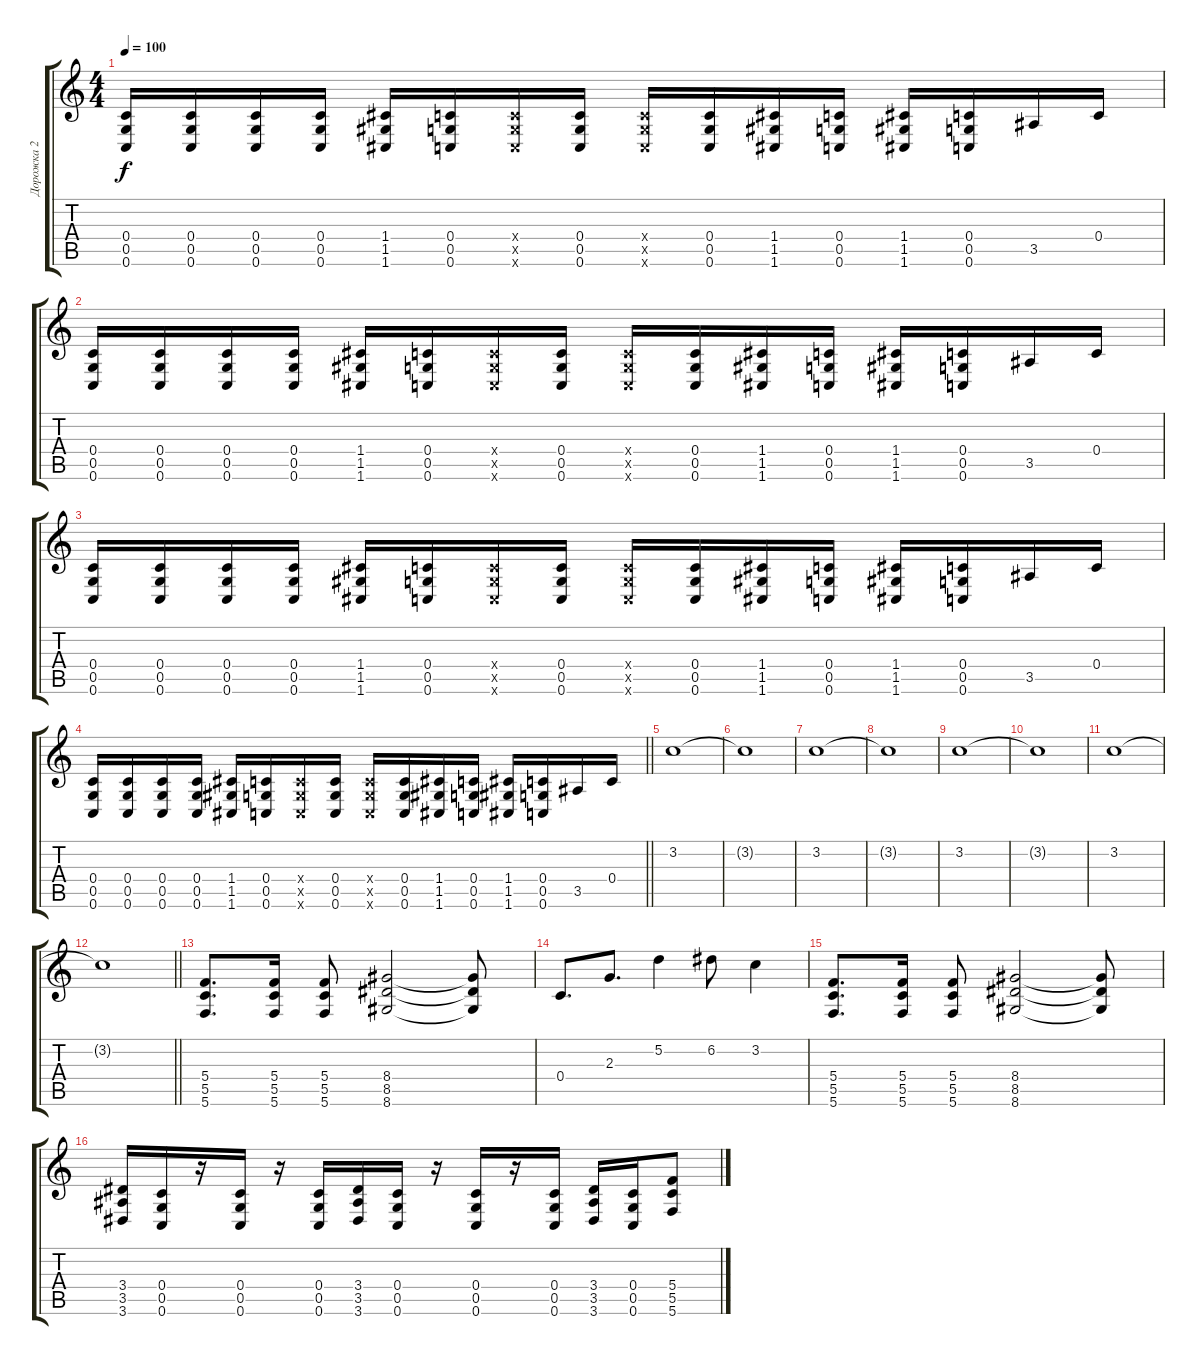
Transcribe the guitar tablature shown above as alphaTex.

\track ("Дорожка 2" "Дорожка 2") {instrument overdrivenguitar}
\staff {score tabs}
\tuning (D4 A3 F3 C3 G2 C2) {hide}
\ts (4 4)
\tempo 100
\clef g2
\ks c
(0.4 0.5 0.6).16{dy f} (0.4 0.5 0.6).16 (0.4 0.5 0.6).16 (0.4 0.5 0.6).16 (1.4 1.5 1.6).16 (0.4 0.5 0.6).16 (0.4{x} 0.5{x} 0.6{x}).16 (0.4 0.5 0.6).16 (0.4{x} 0.5{x} 0.6{x}).16 (0.4 0.5 0.6).16 (1.4 1.5 1.6).16 (0.4 0.5 0.6).16 (1.4 1.5 1.6).16 (0.4 0.5 0.6).16 3.5.16 0.4.16 |
(0.4 0.5 0.6).16 (0.4 0.5 0.6).16 (0.4 0.5 0.6).16 (0.4 0.5 0.6).16 (1.4 1.5 1.6).16 (0.4 0.5 0.6).16 (0.4{x} 0.5{x} 0.6{x}).16 (0.4 0.5 0.6).16 (0.4{x} 0.5{x} 0.6{x}).16 (0.4 0.5 0.6).16 (1.4 1.5 1.6).16 (0.4 0.5 0.6).16 (1.4 1.5 1.6).16 (0.4 0.5 0.6).16 3.5.16 0.4.16 |
(0.4 0.5 0.6).16 (0.4 0.5 0.6).16 (0.4 0.5 0.6).16 (0.4 0.5 0.6).16 (1.4 1.5 1.6).16 (0.4 0.5 0.6).16 (0.4{x} 0.5{x} 0.6{x}).16 (0.4 0.5 0.6).16 (0.4{x} 0.5{x} 0.6{x}).16 (0.4 0.5 0.6).16 (1.4 1.5 1.6).16 (0.4 0.5 0.6).16 (1.4 1.5 1.6).16 (0.4 0.5 0.6).16 3.5.16 0.4.16 |
\barLineRight lightlight
(0.4 0.5 0.6).16 (0.4 0.5 0.6).16 (0.4 0.5 0.6).16 (0.4 0.5 0.6).16 (1.4 1.5 1.6).16 (0.4 0.5 0.6).16 (0.4{x} 0.5{x} 0.6{x}).16 (0.4 0.5 0.6).16 (0.4{x} 0.5{x} 0.6{x}).16 (0.4 0.5 0.6).16 (1.4 1.5 1.6).16 (0.4 0.5 0.6).16 (1.4 1.5 1.6).16 (0.4 0.5 0.6).16 3.5.16 0.4.16 |
3.2.1 |
3.2{t}.1 |
3.2.1 |
3.2{t}.1 |
3.2.1 |
3.2{t}.1 |
3.2.1 |
\barLineRight lightlight
3.2{t}.1 |
(5.4 5.5 5.6).8{d} (5.4 5.5 5.6).16 (5.4 5.5 5.6).8 (8.4 8.5 8.6).2 (8.4{t} 8.5{t} 8.6{t}).8 |
0.4.8{d} 2.3.8{d} 5.2.4 6.2.8 3.2.4 |
(5.4 5.5 5.6).8{d} (5.4 5.5 5.6).16 (5.4 5.5 5.6).8 (8.4 8.5 8.6).2 (8.4{t} 8.5{t} 8.6{t}).8 |
(3.4 3.5 3.6).16 (0.4 0.5 0.6).16 r.16 (0.4 0.5 0.6).16 r.16 (0.4 0.5 0.6).16 (3.4 3.5 3.6).16 (0.4 0.5 0.6).16 r.16 (0.4 0.5 0.6).16 r.16 (0.4 0.5 0.6).16 (3.4 3.5 3.6).16 (0.4 0.5 0.6).16 (5.4 5.5 5.6).8
